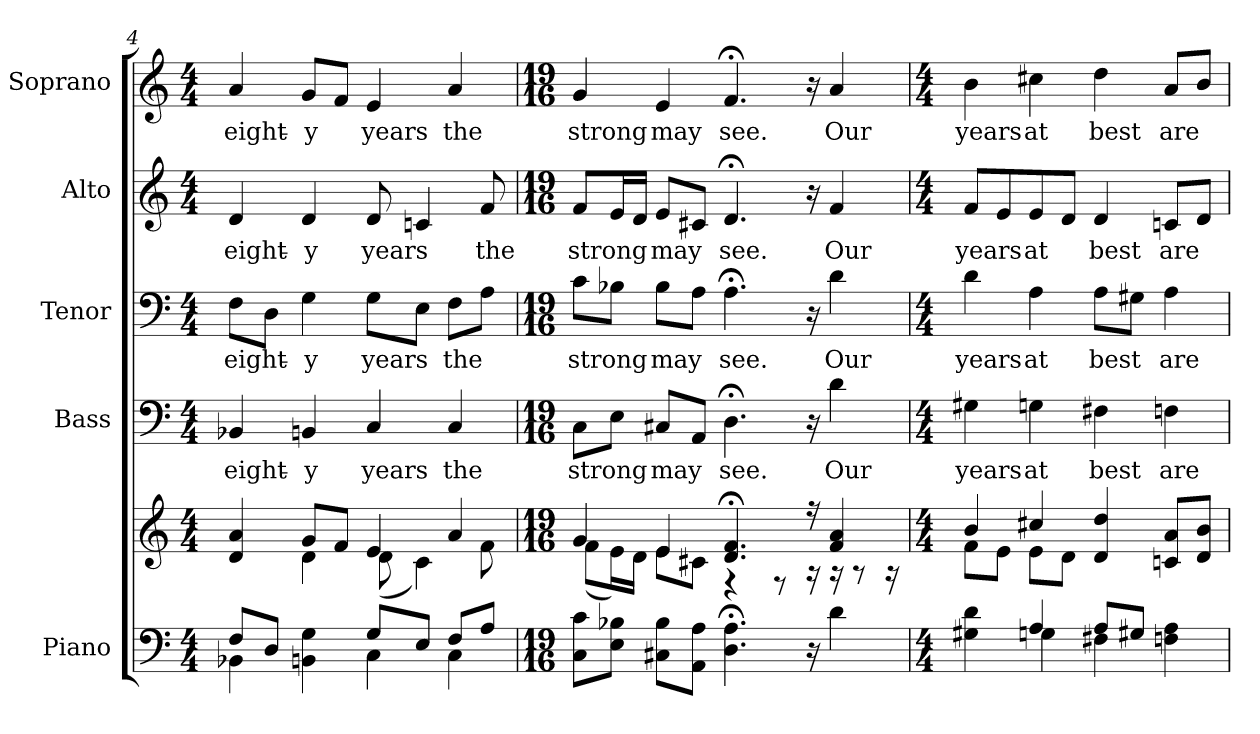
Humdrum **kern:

**kern	**kern	**kern	**text	**kern	**text	**kern	**text	**kern	**text
*part5	*part5	*part4	*part4	*part3	*part3	*part2	*part2	*part1	*part1
*staff6	*staff5	*staff4	*staff4	*staff3	*staff3	*staff2	*staff2	*staff1	*staff1
*I"Piano	*	*I"Bass	*	*I"Tenor	*	*I"Alto	*	*I"Soprano	*
*I'Pno.	*	*I'B.	*	*I'T.	*	*I'A.	*	*I'S.	*
*clefF4	*clefG2	*clefF4	*	*clefF4	*	*clefG2	*	*clefG2	*
*k[]	*k[]	*k[]	*	*k[]	*	*k[]	*	*k[]	*
*C:	*C:	*C:	*	*C:	*	*C:	*	*C:	*
*M4/4	*M4/4	*M4/4	*	*M4/4	*	*M4/4	*	*M4/4	*
=4	=4	=4	=4	=4	=4	=4	=4	=4	=4
*^	*^	*	*	*	*	*	*	*	*
!	!	!	!	!	!LO:LY:b:color=#000000	!	!	!	!	!	!
!	!	!	!	!	!	!	!LO:LY:b:color=#000000	!	!	!	!
!	!	!	!	!	!	!	!	!	!LO:LY:b:color=#000000	!	!
!	!	!	!	!	!	!	!	!	!	!	!LO:LY:b:color=#000000
8Fi/L	4BB-Xi\	4di/ 4ai	4ryy	4BB-Xi/	eight-	8Fi\L	eight-	4di/	eight-	4ai/	eight-
8Di/J	.	.	.	.	.	8Di\J	.	.	.	.	.
!	!	!	!	!	!LO:LY:b:color=#000000	!	!	!	!	!	!
!	!	!	!	!	!	!	!LO:LY:b:color=#000000	!	!	!	!
!	!	!	!	!	!	!	!	!	!LO:LY:b:color=#000000	!	!
!	!	!	!	!	!	!	!	!	!	!	!LO:LY:b:color=#000000
4BBni\ 4Gi	4ryy	8gi/L	4di\	4BBni/	-y	4Gi\	-y	4di/	-y	8gi/L	-y
.	.	8fi/J	.	.	.	.	.	.	.	8fi/J	.
!	!	!	!	!	!LO:LY:b:color=#000000	!	!	!	!	!	!
!	!	!	!	!	!	!	!LO:LY:b:color=#000000	!	!	!	!
!	!	!	!	!	!	!	!	!	!LO:LY:b:color=#000000	!	!
!	!	!	!	!	!	!	!	!	!	!	!LO:LY:b:color=#000000
8Gi/L	4Ci\	4ei/	(8di\	4Ci/	years	8Gi\L	years	8di/	years	4ei/	years
8Ei/J	.	.	4ci\)	.	.	8Ei\J	.	4cni/	.	.	.
!	!	!	!	!	!LO:LY:b:color=#000000	!	!	!	!	!	!
!	!	!	!	!	!	!	!LO:LY:b:color=#000000	!	!	!	!
!	!	!	!	!	!	!	!	!	!	!	!LO:LY:b:color=#000000
8Fi/L	4Ci\	4ai/	.	4Ci/	the	8Fi\L	the	.	.	4ai/	the
!	!	!	!	!	!	!	!	!	!LO:LY:b:color=#000000	!	!
8Ai/J	.	.	8fi\	.	.	8Ai\J	.	8fi/	the	.	.
*v	*v	*	*	*	*	*	*	*	*	*	*
!!LO:PB:g=z
=5	=5	=5	=5	=5	=5	=5	=5	=5	=5	=5
*M19/16	*M19/16	*	*M19/16	*	*M19/16	*	*M19/16	*	*M19/16	*
!	!	!	!	!LO:LY:b:color=#000000	!	!	!	!	!	!
!	!	!	!	!	!	!LO:LY:b:color=#000000	!	!	!	!
!	!	!	!	!	!	!	!	!LO:LY:b:color=#000000	!	!
!	!	!	!	!	!	!	!	!	!	!LO:LY:b:color=#000000
8Ci\ 8ciL	4gi/	(8fi\L	8Ci\L	strong	8ci\L	strong	8fi/L	strong	4gi/	strong
8Ei\ 8B-XiJ	.	16ei\L)	8Ei\J	.	8B-Xi\J	.	16ei/L	.	.	.
.	.	16di\JJ	.	.	.	.	16di/JJ	.	.	.
!	!	!	!	!LO:LY:b:color=#000000	!	!	!	!	!	!
!	!	!	!	!	!	!LO:LY:b:color=#000000	!	!	!	!
!	!	!	!	!	!	!	!	!LO:LY:b:color=#000000	!	!
!	!	!	!	!	!	!	!	!	!	!LO:LY:b:color=#000000
8C#Xi\ 8B-iL	4ei/	8ei\L	8C#Xi/L	may	8B-i\L	may	8ei/L	may	4ei/	may
8AAi\ 8AiJ	.	8c#Xi\J	8AAi/J	.	8Ai\J	.	8c#Xi/J	.	.	.
!	!	!	!	!LO:LY:b:color=#000000	!	!	!	!	!	!
!	!	!	!	!	!	!LO:LY:b:color=#000000	!	!	!	!
!	!	!	!	!	!	!	!	!LO:LY:b:color=#000000	!	!
!	!	!	!	!	!	!	!	!	!	!LO:LY:b:color=#000000
4.Di\; 4.Ai;	4.di/; 4.fi;	4r	4.D;i\	see.	4.A;i\	see.	4.d;i/	see.	4.f;i/	see.
.	.	8r	.	.	.	.	.	.	.	.
16r	16r	16r	16r	.	16r	.	16r	.	16r	.
!	!	!	!	!LO:LY:b:color=#000000	!	!	!	!	!	!
!	!	!	!	!	!	!LO:LY:b:color=#000000	!	!	!	!
!	!	!	!	!	!	!	!	!LO:LY:b:color=#000000	!	!
!	!	!	!	!	!	!	!	!	!	!LO:LY:b:color=#000000
4di\	4fi/ 4ai	16r	4di\	Our	4di\	Our	4fi/	Our	4ai/	Our
.	.	8r	.	.	.	.	.	.	.	.
.	.	16r	.	.	.	.	.	.	.	.
=6	=6	=6	=6	=6	=6	=6	=6	=6	=6	=6
*M4/4	*M4/4	*	*M4/4	*	*M4/4	*	*M4/4	*	*M4/4	*
*^	*	*	*	*	*	*	*	*	*	*
!	!	!	!	!	!LO:LY:b:color=#000000	!	!	!	!	!	!
!	!	!	!	!	!	!	!LO:LY:b:color=#000000	!	!	!	!
!	!	!	!	!	!	!	!	!	!LO:LY:b:color=#000000	!	!
!	!	!	!	!	!	!	!	!	!	!	!LO:LY:b:color=#000000
4G#Xi\ 4di	4ryy	4bi/	8fi\L	4G#Xi\	years	4di\	years	8fi/L	years	4bi\	years
.	.	.	8ei\J	.	.	.	.	8ei/	.	.	.
!	!	!	!	!	!LO:LY:b:color=#000000	!	!	!	!	!	!
!	!	!	!	!	!	!	!LO:LY:b:color=#000000	!	!	!	!
!	!	!	!	!	!	!	!	!	!LO:LY:b:color=#000000	!	!
!	!	!	!	!	!	!	!	!	!	!	!LO:LY:b:color=#000000
4Ai/	4Gni\	4cc#Xi/	8ei\L	4Gni\	at	4Ai\	at	8ei/	at	4cc#Xi\	at
.	.	.	8di\J	.	.	.	.	8di/J	.	.	.
!	!	!	!	!	!LO:LY:b:color=#000000	!	!	!	!	!	!
!	!	!	!	!	!	!	!LO:LY:b:color=#000000	!	!	!	!
!	!	!	!	!	!	!	!	!	!LO:LY:b:color=#000000	!	!
!	!	!	!	!	!	!	!	!	!	!	!LO:LY:b:color=#000000
8Ai/L	4F#Xi\	4di/ 4ddi	2ryy	4F#Xi\	best	8Ai\L	best	4di/	best	4ddi\	best
8G#Xi/J	.	.	.	.	.	8G#Xi\J	.	.	.	.	.
!	!	!	!	!	!LO:LY:b:color=#000000	!	!	!	!	!	!
!	!	!	!	!	!	!	!LO:LY:b:color=#000000	!	!	!	!
!	!	!	!	!	!	!	!	!	!LO:LY:b:color=#000000	!	!
!	!	!	!	!	!	!	!	!	!	!	!LO:LY:b:color=#000000
4Fni\ 4Ai	4ryy	8cni/ 8aiL	.	4Fni\	are	4Ai\	are	8cni/L	are	8ai/L	are
.	.	8di/ 8biJ	.	.	.	.	.	8di/J	.	8bi/J	.
*v	*v	*	*	*	*	*	*	*	*	*	*
*	*v	*v	*	*	*	*	*	*	*	*
=	=	=	=	=	=	=	=	=	=
*-	*-	*-	*-	*-	*-	*-	*-	*-	*-
